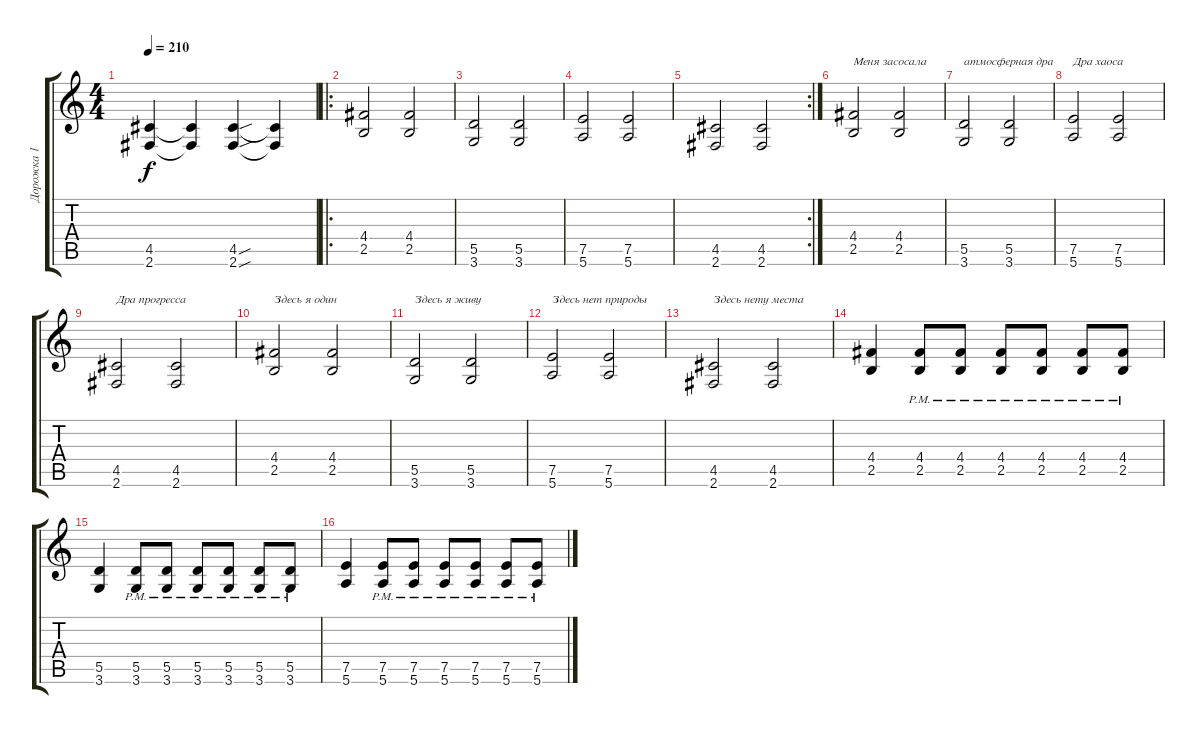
\track ("Дорожка 1" "Дорожка 1") {instrument distortionguitar}
\staff {score tabs}
\tuning (E4 B3 G3 D3 A2 E2) {hide}
\ts (4 4)
\tempo 210
\clef g2
\ks c
(4.5{t} 2.6{t}).4{dy f} (4.5{t} 2.6{t}).4 (4.5{sou} 2.6{sou}).4 (4.5{t} 2.6{t}).4 |
\ro
(4.4 2.5).2{volume 13 balance 8 instrument distortionguitar} (4.4 2.5).2 |
(5.5 3.6).2 (5.5 3.6).2 |
(7.5 5.6).2 (7.5 5.6).2 |
\rc 2
(4.5 2.6).2 (4.5 2.6).2 |
(4.4 2.5).2{txt "Меня засосала"} (4.4 2.5).2 |
(5.5 3.6).2{txt "атмосферная дра"} (5.5 3.6).2 |
(7.5 5.6).2{txt "Дра хаоса"} (7.5 5.6).2 |
(4.5 2.6).2{txt "Дра прогресса"} (4.5 2.6).2 |
(4.4 2.5).2{txt "Здесь я один"} (4.4 2.5).2 |
(5.5 3.6).2{txt "Здесь я живу"} (5.5 3.6).2 |
(7.5 5.6).2{txt "Здесь нет природы"} (7.5 5.6).2 |
(4.5 2.6).2{txt "Здесь нету места"} (4.5 2.6).2 |
(4.4 2.5).4 (4.4{pm} 2.5{pm}).8 (4.4{pm} 2.5{pm}).8 (4.4{pm} 2.5{pm}).8 (4.4{pm} 2.5{pm}).8 (4.4{pm} 2.5{pm}).8 (4.4{pm} 2.5{pm}).8 |
(5.5 3.6).4 (5.5{pm} 3.6{pm}).8 (5.5{pm} 3.6{pm}).8 (5.5{pm} 3.6{pm}).8 (5.5{pm} 3.6{pm}).8 (5.5{pm} 3.6{pm}).8 (5.5{pm} 3.6{pm}).8 |
(7.5 5.6).4 (7.5{pm} 5.6{pm}).8 (7.5{pm} 5.6{pm}).8 (7.5{pm} 5.6{pm}).8 (7.5{pm} 5.6{pm}).8 (7.5{pm} 5.6{pm}).8 (7.5{pm} 5.6{pm}).8
